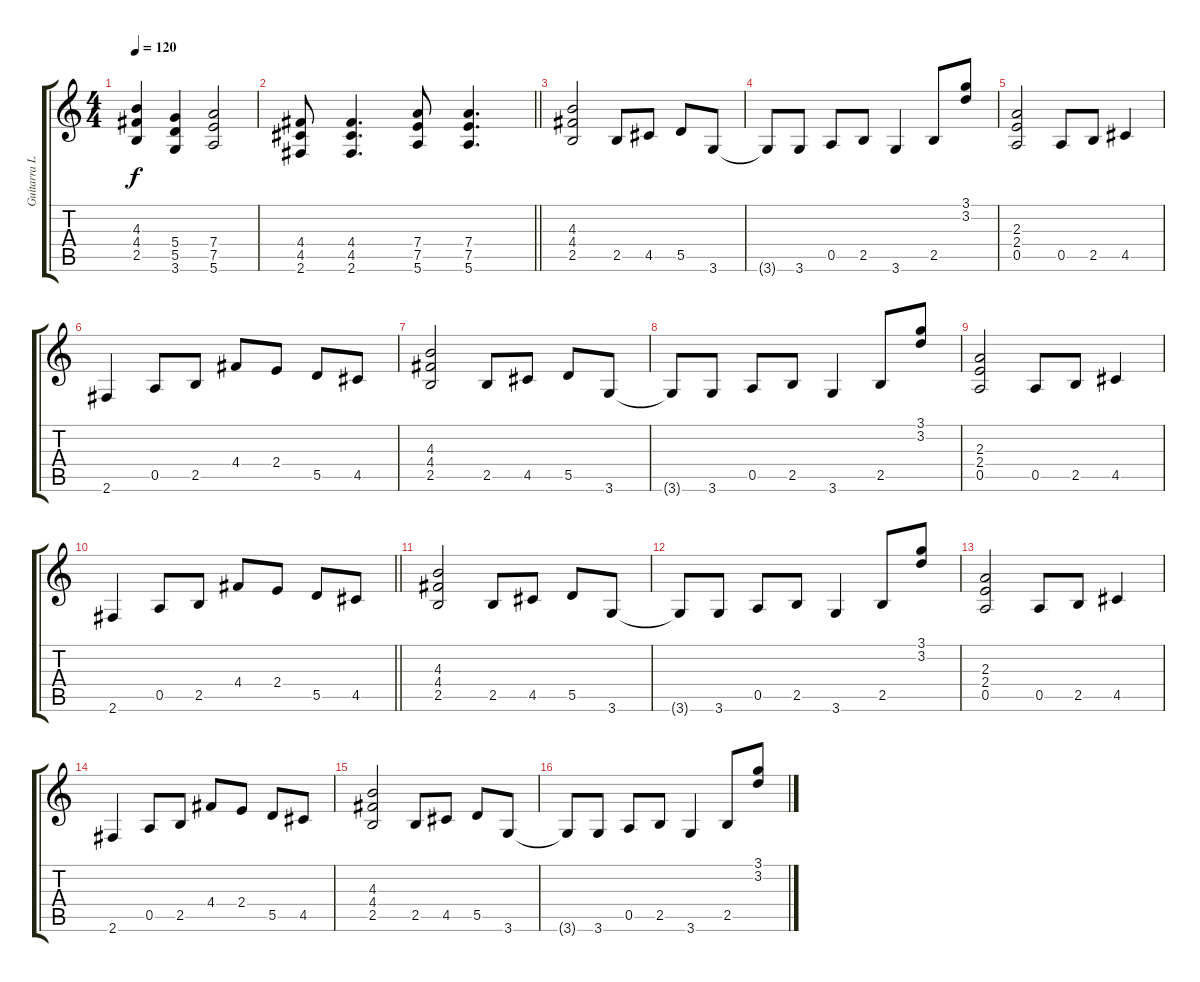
\track ("Guitarra Lider" "Guitarra L") {instrument overdrivenguitar}
\staff {score tabs}
\tuning (E4 B3 G3 D3 A2 E2) {hide}
\ts (4 4)
\tempo 120
\clef g2
\ks c
(4.3 4.4 2.5).4{dy f} (5.4 5.5 3.6).4 (7.4 7.5 5.6).2 |
\barLineRight lightlight
(4.4 4.5 2.6).8 (4.4 4.5 2.6).4{d} (7.4 7.5 5.6).8 (7.4 7.5 5.6).4{d} |
(4.3 4.4 2.5).2 2.5.8 4.5.8 5.5.8 3.6.8 |
3.6{t}.8 3.6.8 0.5.8 2.5.8 3.6.4 2.5.8 (3.1 3.2).8 |
(2.3 2.4 0.5).2 0.5.8 2.5.8 4.5.4 |
2.6.4 0.5.8 2.5.8 4.4.8 2.4.8 5.5.8 4.5.8 |
(4.3 4.4 2.5).2 2.5.8 4.5.8 5.5.8 3.6.8 |
3.6{t}.8 3.6.8 0.5.8 2.5.8 3.6.4 2.5.8 (3.1 3.2).8 |
(2.3 2.4 0.5).2 0.5.8 2.5.8 4.5.4 |
\barLineRight lightlight
2.6.4 0.5.8 2.5.8 4.4.8 2.4.8 5.5.8 4.5.8 |
(4.3 4.4 2.5).2 2.5.8 4.5.8 5.5.8 3.6.8 |
3.6{t}.8 3.6.8 0.5.8 2.5.8 3.6.4 2.5.8 (3.1 3.2).8 |
(2.3 2.4 0.5).2 0.5.8 2.5.8 4.5.4 |
2.6.4 0.5.8 2.5.8 4.4.8 2.4.8 5.5.8 4.5.8 |
(4.3 4.4 2.5).2 2.5.8 4.5.8 5.5.8 3.6.8 |
3.6{t}.8 3.6.8 0.5.8 2.5.8 3.6.4 2.5.8 (3.1 3.2).8
